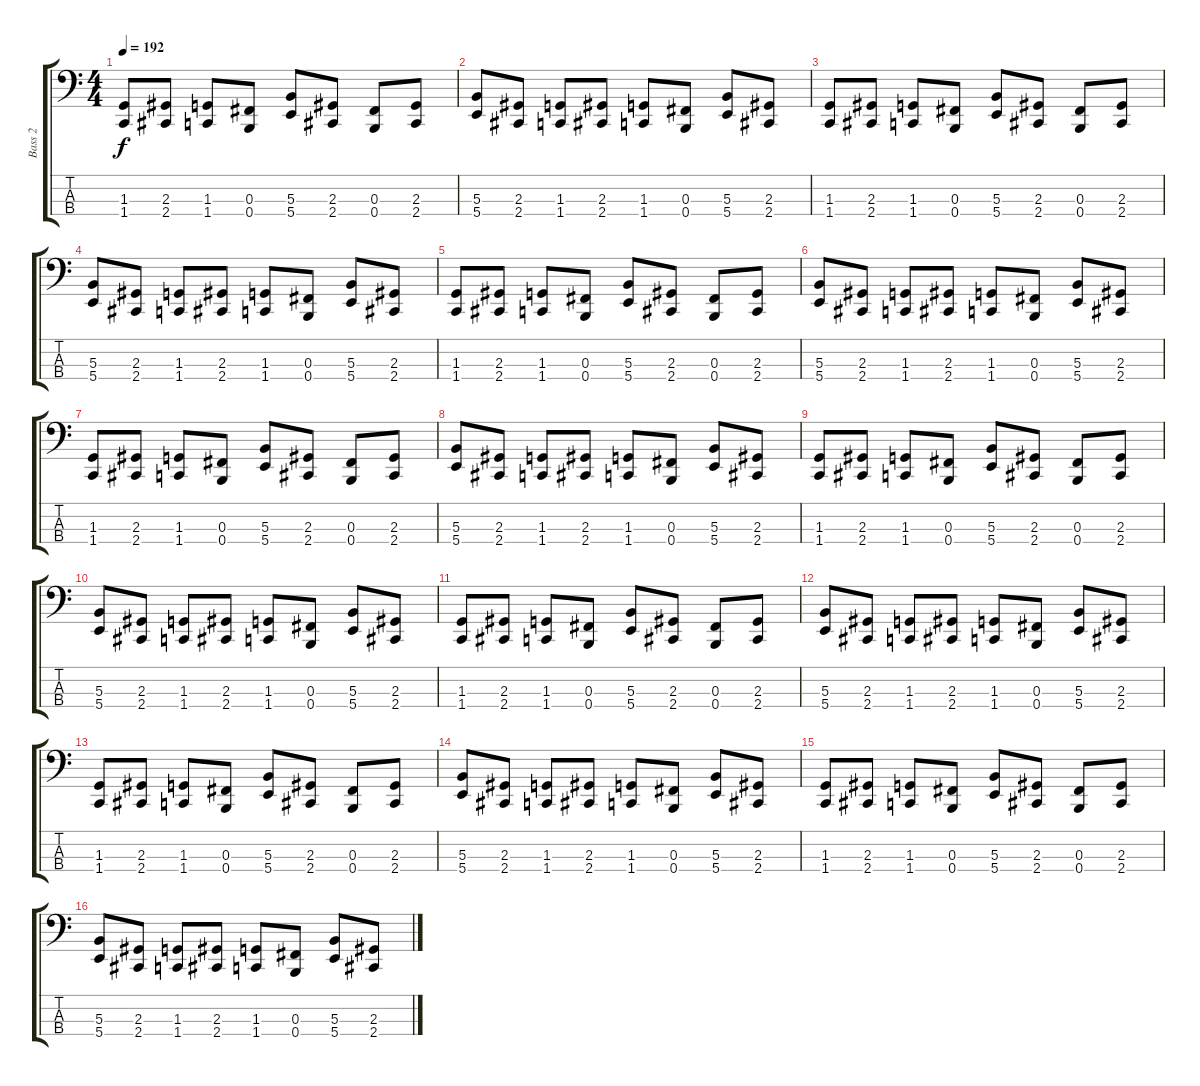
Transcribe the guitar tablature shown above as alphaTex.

\track ("Bass 2" "Bass 2") {instrument electricbasspick}
\staff {score tabs}
\tuning (E2 B1 Gb1 B0) {hide}
\ts (4 4)
\tempo 192
\clef f4
\ks c
(1.3 1.4).8{dy f} (2.3 2.4).8 (1.3 1.4).8 (0.3 0.4).8 (5.3 5.4).8 (2.3 2.4).8 (0.3 0.4).8 (2.3 2.4).8 |
(5.3 5.4).8 (2.3 2.4).8 (1.3 1.4).8 (2.3 2.4).8 (1.3 1.4).8 (0.3 0.4).8 (5.3 5.4).8 (2.3 2.4).8 |
(1.3 1.4).8 (2.3 2.4).8 (1.3 1.4).8 (0.3 0.4).8 (5.3 5.4).8 (2.3 2.4).8 (0.3 0.4).8 (2.3 2.4).8 |
(5.3 5.4).8 (2.3 2.4).8 (1.3 1.4).8 (2.3 2.4).8 (1.3 1.4).8 (0.3 0.4).8 (5.3 5.4).8 (2.3 2.4).8 |
(1.3 1.4).8 (2.3 2.4).8 (1.3 1.4).8 (0.3 0.4).8 (5.3 5.4).8 (2.3 2.4).8 (0.3 0.4).8 (2.3 2.4).8 |
(5.3 5.4).8 (2.3 2.4).8 (1.3 1.4).8 (2.3 2.4).8 (1.3 1.4).8 (0.3 0.4).8 (5.3 5.4).8 (2.3 2.4).8 |
(1.3 1.4).8 (2.3 2.4).8 (1.3 1.4).8 (0.3 0.4).8 (5.3 5.4).8 (2.3 2.4).8 (0.3 0.4).8 (2.3 2.4).8 |
(5.3 5.4).8 (2.3 2.4).8 (1.3 1.4).8 (2.3 2.4).8 (1.3 1.4).8 (0.3 0.4).8 (5.3 5.4).8 (2.3 2.4).8 |
(1.3 1.4).8 (2.3 2.4).8 (1.3 1.4).8 (0.3 0.4).8 (5.3 5.4).8 (2.3 2.4).8 (0.3 0.4).8 (2.3 2.4).8 |
(5.3 5.4).8 (2.3 2.4).8 (1.3 1.4).8 (2.3 2.4).8 (1.3 1.4).8 (0.3 0.4).8 (5.3 5.4).8 (2.3 2.4).8 |
(1.3 1.4).8 (2.3 2.4).8 (1.3 1.4).8 (0.3 0.4).8 (5.3 5.4).8 (2.3 2.4).8 (0.3 0.4).8 (2.3 2.4).8 |
(5.3 5.4).8 (2.3 2.4).8 (1.3 1.4).8 (2.3 2.4).8 (1.3 1.4).8 (0.3 0.4).8 (5.3 5.4).8 (2.3 2.4).8 |
(1.3 1.4).8 (2.3 2.4).8 (1.3 1.4).8 (0.3 0.4).8 (5.3 5.4).8 (2.3 2.4).8 (0.3 0.4).8 (2.3 2.4).8 |
(5.3 5.4).8 (2.3 2.4).8 (1.3 1.4).8 (2.3 2.4).8 (1.3 1.4).8 (0.3 0.4).8 (5.3 5.4).8 (2.3 2.4).8 |
(1.3 1.4).8 (2.3 2.4).8 (1.3 1.4).8 (0.3 0.4).8 (5.3 5.4).8 (2.3 2.4).8 (0.3 0.4).8 (2.3 2.4).8 |
(5.3 5.4).8 (2.3 2.4).8 (1.3 1.4).8 (2.3 2.4).8 (1.3 1.4).8 (0.3 0.4).8 (5.3 5.4).8 (2.3 2.4).8
